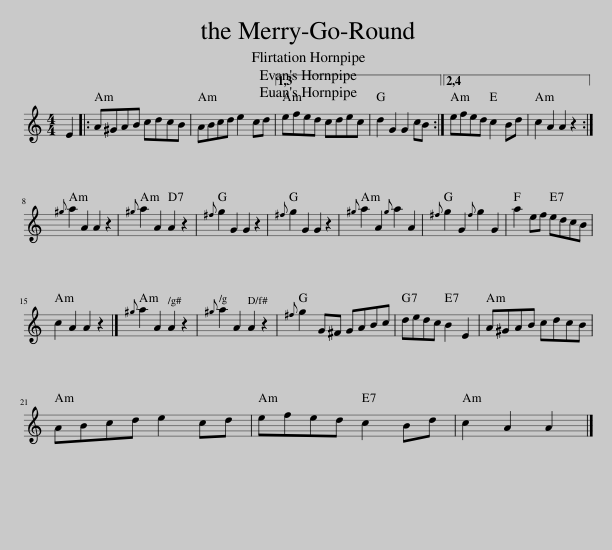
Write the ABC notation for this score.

X:1
L:1/8
M:4/4
I:linebreak $
K:C
V:1 treble
V:1
 E2 |: A^GAB cdcB | ABcd e2 cd |1,3 efed cdec | d2 G2 G2 cB :|2,4 %5
 efed c2 Bd | c2 A2 A2 z2 :|${^g} a2 A2 A2 z2 |{^g} a2 A2 A2 z2 |{^f} g2 G2 G2 z2 | %10
{^f} g2 G2 G2 z2 |{^g} a2 A2{g} a2 A2 |{^f} g2 G2{f} g2 G2 | a2 ef edcB |$ c2 A2 A2 z2 |] %15
{^g} a2 A2 A2 z2 |{^g} a2 A2 A2 z2 |{^f} g2 G^F GABc | dedc B2 E2 | A^GAB cdcB |$ %20
 ABcd e2 cd | efed c2 Bd | c2 A2 A2 |] %23
